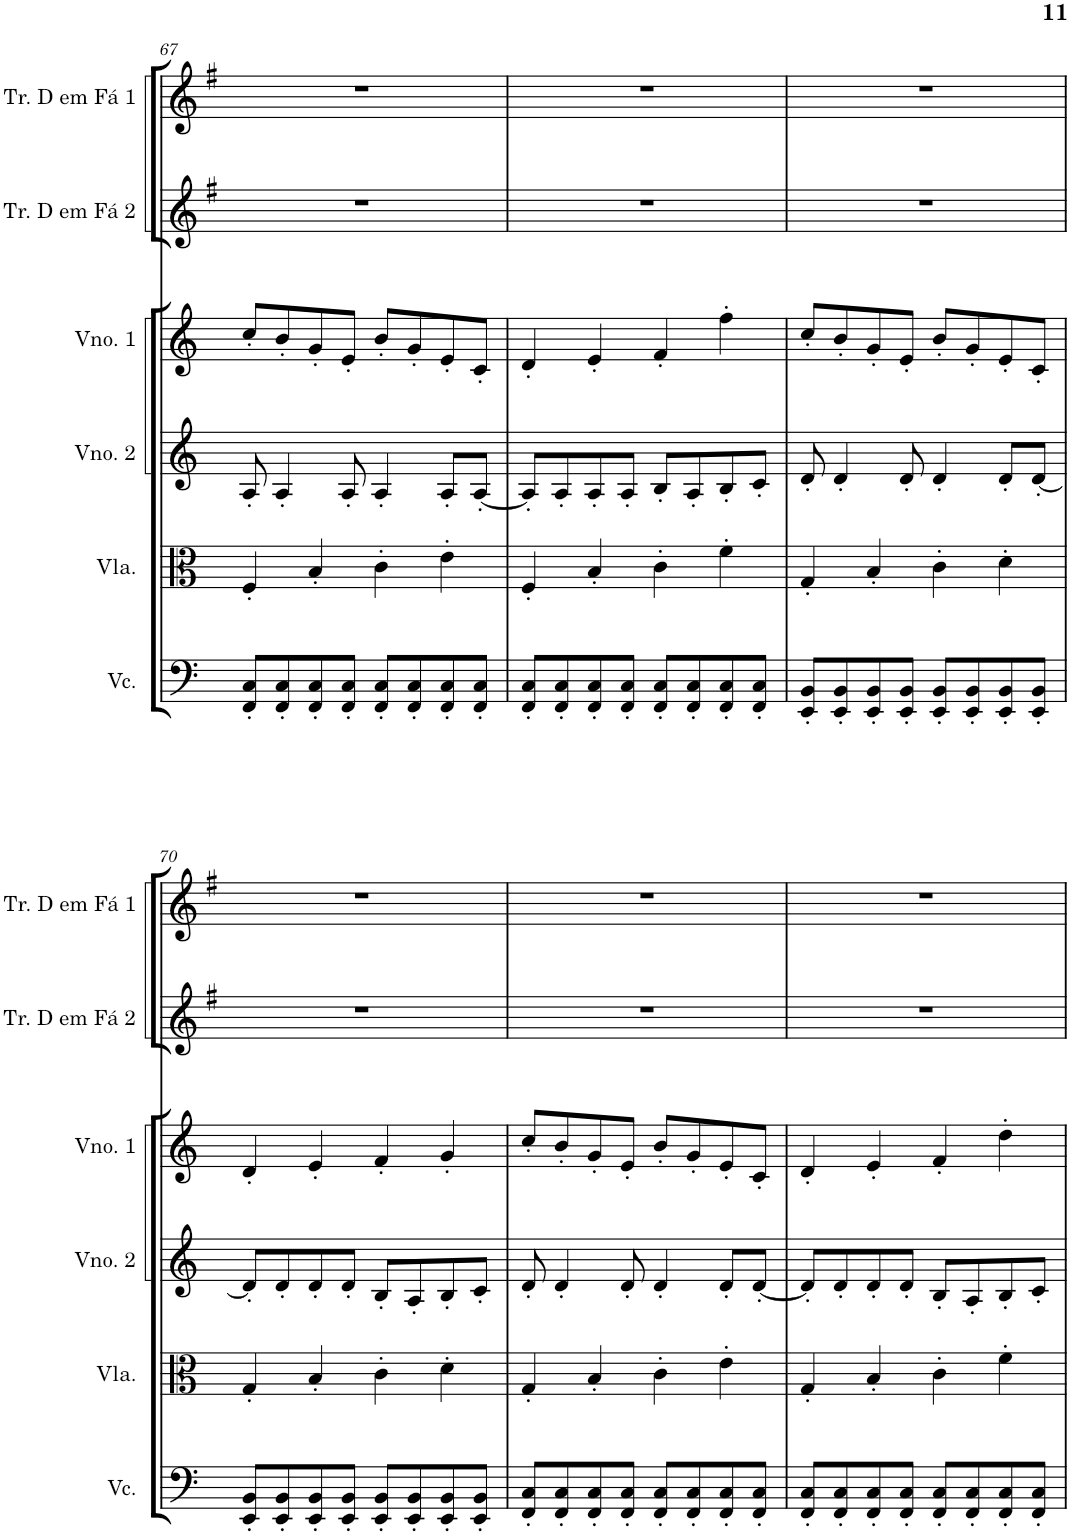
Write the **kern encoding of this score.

**kern	**kern	**kern	**kern	**kern	**kern
*part6	*part5	*part4	*part3	*part2	*part1
*staff6	*staff5	*staff4	*staff3	*staff2	*staff1
*I"Violoncelo	*I"Viola	*I"Violino 2	*I"Violino 1	*I"Trompa em Fá 2	*I"Trompa em Fá 1
*I'Vc.	*I'Vla.	*I'Vno. 2	*I'Vno. 1	*	*
!!LO:PB:g=z
*clefF4	*clefC3	*clefG2	*clefG2	*clefG2	*clefG2
*	*	*	*	*Trd4c7	*Trd4c7
*k[]	*k[]	*k[]	*k[]	*k[f#]	*k[f#]
*M4/4	*M4/4	*M4/4	*M4/4	*M4/4	*M4/4
=67	=67	=67	=67	=67	=67
8FF/' 8C/'L	4F'/	8A'/	8cc'/L	1r	1r
8FF/' 8C/'	.	4A'/	8b'/	.	.
8FF/' 8C/'	4B'/	.	8g'/	.	.
8FF/' 8C/'J	.	8A'/	8e'/J	.	.
8FF/' 8C/'L	4c'\	4A'/	8b'/L	.	.
8FF/' 8C/'	.	.	8g'/	.	.
8FF/' 8C/'	4e'\	8A'/L	8e'/	.	.
8FF/' 8C/'J	.	[8A'/J	8c'/J	.	.
=68	=68	=68	=68	=68	=68
8FF/' 8C/'L	4F'/	8A'/L]	4d'/	1r	1r
8FF/' 8C/'	.	8A'/	.	.	.
8FF/' 8C/'	4B'/	8A'/	4e'/	.	.
8FF/' 8C/'J	.	8A'/J	.	.	.
8FF/' 8C/'L	4c'\	8B'/L	4f'/	.	.
8FF/' 8C/'	.	8A'/	.	.	.
8FF/' 8C/'	4f'\	8B'/	4ff'\	.	.
8FF/' 8C/'J	.	8c'/J	.	.	.
=69	=69	=69	=69	=69	=69
8EE/' 8BB/'L	4G'/	8d'/	8cc'/L	1r	1r
8EE/' 8BB/'	.	4d'/	8b'/	.	.
8EE/' 8BB/'	4B'/	.	8g'/	.	.
8EE/' 8BB/'J	.	8d'/	8e'/J	.	.
8EE/' 8BB/'L	4c'\	4d'/	8b'/L	.	.
8EE/' 8BB/'	.	.	8g'/	.	.
8EE/' 8BB/'	4d'\	8d'/L	8e'/	.	.
8EE/' 8BB/'J	.	[8d'/J	8c'/J	.	.
!!LO:LB:g=z
=70	=70	=70	=70	=70	=70
8EE/' 8BB/'L	4G'/	8d'/L]	4d'/	1r	1r
8EE/' 8BB/'	.	8d'/	.	.	.
8EE/' 8BB/'	4B'/	8d'/	4e'/	.	.
8EE/' 8BB/'J	.	8d'/J	.	.	.
8EE/' 8BB/'L	4c'\	8B'/L	4f'/	.	.
8EE/' 8BB/'	.	8A'/	.	.	.
8EE/' 8BB/'	4d'\	8B'/	4g'/	.	.
8EE/' 8BB/'J	.	8c'/J	.	.	.
=71	=71	=71	=71	=71	=71
8FF/' 8C/'L	4G'/	8d'/	8cc'/L	1r	1r
8FF/' 8C/'	.	4d'/	8b'/	.	.
8FF/' 8C/'	4B'/	.	8g'/	.	.
8FF/' 8C/'J	.	8d'/	8e'/J	.	.
8FF/' 8C/'L	4c'\	4d'/	8b'/L	.	.
8FF/' 8C/'	.	.	8g'/	.	.
8FF/' 8C/'	4e'\	8d'/L	8e'/	.	.
8FF/' 8C/'J	.	[8d'/J	8c'/J	.	.
=72	=72	=72	=72	=72	=72
8FF/' 8C/'L	4G'/	8d'/L]	4d'/	1r	1r
8FF/' 8C/'	.	8d'/	.	.	.
8FF/' 8C/'	4B'/	8d'/	4e'/	.	.
8FF/' 8C/'J	.	8d'/J	.	.	.
8FF/' 8C/'L	4c'\	8B'/L	4f'/	.	.
8FF/' 8C/'	.	8A'/	.	.	.
8FF/' 8C/'	4f'\	8B'/	4dd'\	.	.
8FF/' 8C/'J	.	8c'/J	.	.	.
=	=	=	=	=	=
*-	*-	*-	*-	*-	*-
